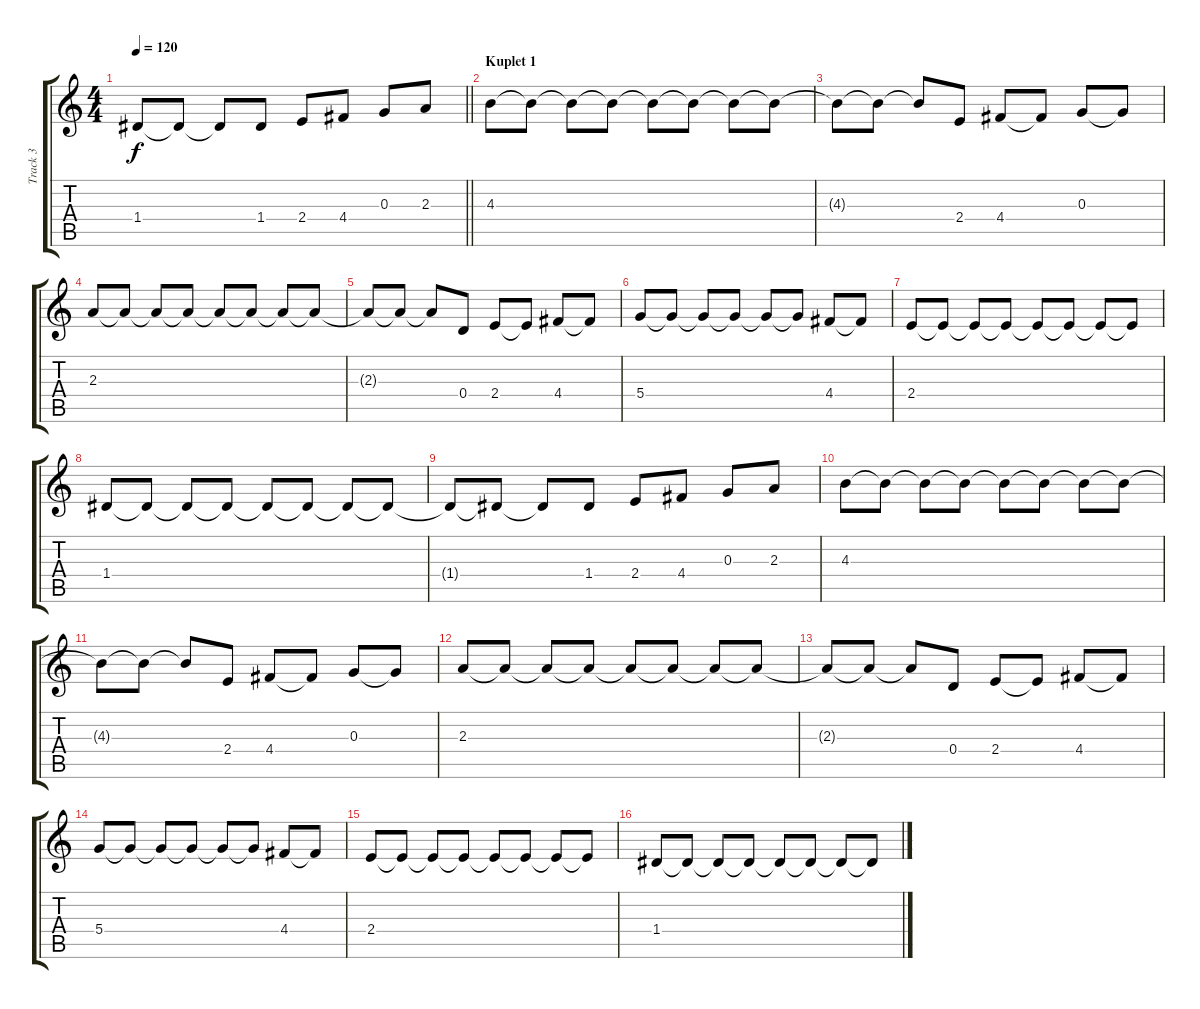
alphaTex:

\track ("Track 3" "Track 3") {instrument acousticguitarsteel}
\staff {score tabs}
\tuning (E4 B3 G3 D3 A2 E2) {hide}
\ts (4 4)
\tempo 120
\clef g2
\barLineRight lightlight
\ks c
1.4{t}.8{dy f} 1.4{t}.8 1.4{t}.8 1.4.8 2.4.8 4.4.8 0.3.8 2.3.8 |
\section ("" "Kuplet 1")
4.3.8 4.3{t}.8 4.3{t}.8 4.3{t}.8 4.3{t}.8 4.3{t}.8 4.3{t}.8 4.3{t}.8 |
4.3{t}.8 4.3{t}.8 4.3{t}.8 2.4.8 4.4.8 4.4{t}.8 0.3.8 0.3{t}.8 |
2.3.8 2.3{t}.8 2.3{t}.8 2.3{t}.8 2.3{t}.8 2.3{t}.8 2.3{t}.8 2.3{t}.8 |
2.3{t}.8 2.3{t}.8 2.3{t}.8 0.4.8 2.4.8 2.4{t}.8 4.4.8 4.4{t}.8 |
5.4.8 5.4{t}.8 5.4{t}.8 5.4{t}.8 5.4{t}.8 5.4{t}.8 4.4.8 4.4{t}.8 |
2.4.8 2.4{t}.8 2.4{t}.8 2.4{t}.8 2.4{t}.8 2.4{t}.8 2.4{t}.8 2.4{t}.8 |
1.4.8 1.4{t}.8 1.4{t}.8 1.4{t}.8 1.4{t}.8 1.4{t}.8 1.4{t}.8 1.4{t}.8 |
1.4{t}.8 1.4{t}.8 1.4{t}.8 1.4.8 2.4.8 4.4.8 0.3.8 2.3.8 |
4.3.8 4.3{t}.8 4.3{t}.8 4.3{t}.8 4.3{t}.8 4.3{t}.8 4.3{t}.8 4.3{t}.8 |
4.3{t}.8 4.3{t}.8 4.3{t}.8 2.4.8 4.4.8 4.4{t}.8 0.3.8 0.3{t}.8 |
2.3.8 2.3{t}.8 2.3{t}.8 2.3{t}.8 2.3{t}.8 2.3{t}.8 2.3{t}.8 2.3{t}.8 |
2.3{t}.8 2.3{t}.8 2.3{t}.8 0.4.8 2.4.8 2.4{t}.8 4.4.8 4.4{t}.8 |
5.4.8 5.4{t}.8 5.4{t}.8 5.4{t}.8 5.4{t}.8 5.4{t}.8 4.4.8 4.4{t}.8 |
2.4.8 2.4{t}.8 2.4{t}.8 2.4{t}.8 2.4{t}.8 2.4{t}.8 2.4{t}.8 2.4{t}.8 |
1.4.8 1.4{t}.8 1.4{t}.8 1.4{t}.8 1.4{t}.8 1.4{t}.8 1.4{t}.8 1.4{t}.8
